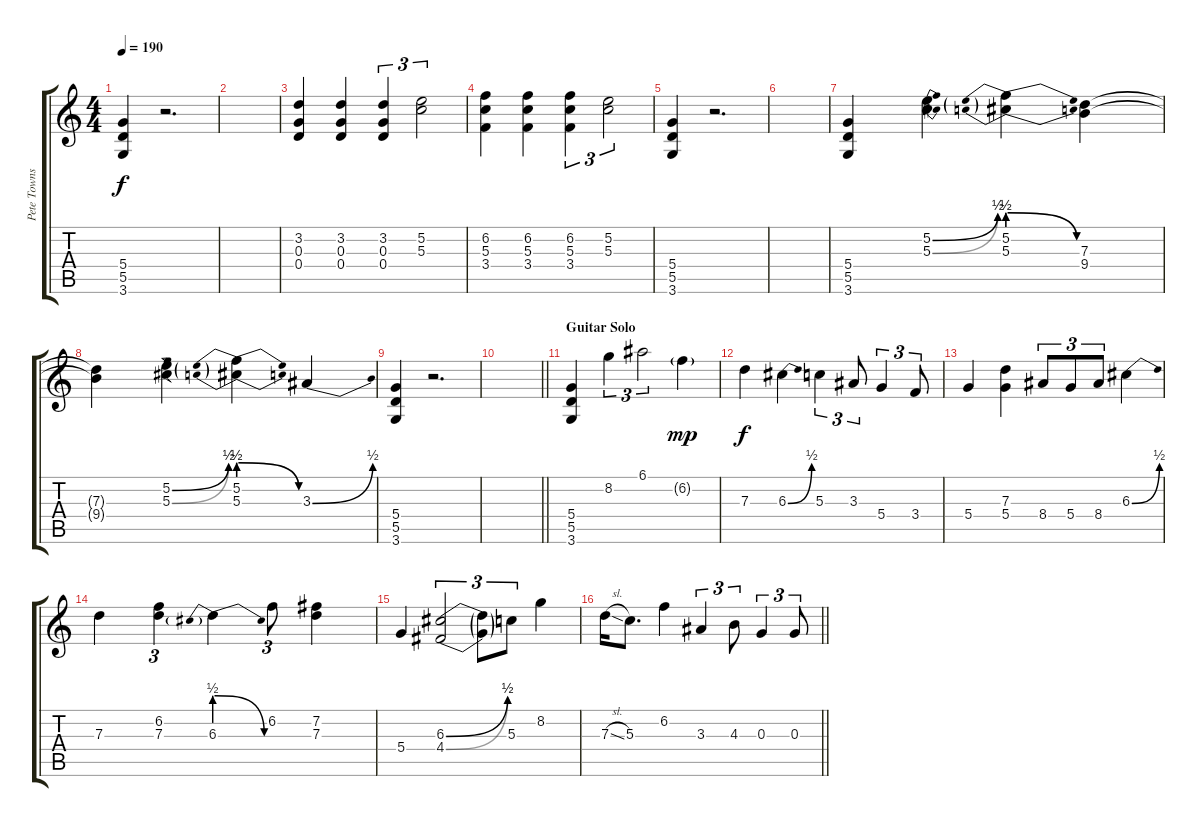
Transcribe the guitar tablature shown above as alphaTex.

\track ("Pete Townshend" "Pete Towns") {instrument electricguitarclean}
\staff {score tabs}
\tuning (E4 B3 G3 D3 A2 E2) {hide}
\ts (4 4)
\tempo 190
\clef g2
\ks c
(5.4 5.5 3.6).4{dy f} r.2{d} |
|
(3.2 0.3 0.4).4 (3.2 0.3 0.4).4 (3.2 0.3 0.4).4{tu (3 2)} (5.2 5.3).2{tu (3 2)} |
(6.2 5.3 3.4).4 (6.2 5.3 3.4).4 (6.2 5.3 3.4).4{tu (3 2)} (5.2 5.3).2{tu (3 2)} |
(5.4 5.5 3.6).4 r.2{d} |
|
(5.4 5.5 3.6).4 (5.2{be (bend 0 0 60 2)} 5.3{be (bend 0 0 60 2)}).4 (5.2{be (prebendrelease 0 2 60 0)} 5.3{be (prebendrelease 0 2 60 0)}).4 (7.3 9.4).4 |
(7.3{t} 9.4{t}).4 (5.2{be (bend 0 0 60 2)} 5.3{be (bend 0 0 60 2)}).4 (5.2{be (prebendrelease 0 2 60 0)} 5.3{be (prebendrelease 0 2 60 0)}).4 3.3{be (bend 0 0 60 2)}.4 |
(5.4 5.5 3.6).4 r.2{d} |
\barLineRight lightlight
|
\section ("" "Guitar Solo")
(5.4 5.5 3.6).4 8.2.4{tu (3 2)} 6.1.2{tu (3 2)} 6.2{g}.4{dy mp} |
7.3.4{dy f} 6.3{be (bend 0 0 60 2)}.4 5.3.4{tu (3 2)} 3.3.8{tu (3 2)} 5.4.4{tu (3 2)} 3.4.8{tu (3 2)} |
5.4.4 (7.3 5.4).4 8.4.8{tu (3 2)} 5.4.8{tu (3 2)} 8.4.8{tu (3 2)} 6.3{be (bend 0 0 60 2)}.4 |
7.3.4 (6.2 7.3).4{tu (3 2)} 6.3{be (prebendrelease 0 2 60 0)}.4 6.2.8{tu (3 2)} (7.2 7.3).4 |
5.4.4 (6.3{be (bend 0 0 60 2)} 4.4{be (bend 0 0 60 2)}).2{tu (3 2)} (6.3{t} 4.4{t}).8{tu (3 2)} 5.3.8{tu (3 2)} 8.2.4 |
\barLineRight lightlight
7.3{sl}.16 5.3.8{d} 6.2.4 3.3.4{tu (3 2)} 4.3.8{tu (3 2)} 0.3.4{tu (3 2)} 0.3.8{tu (3 2)}
